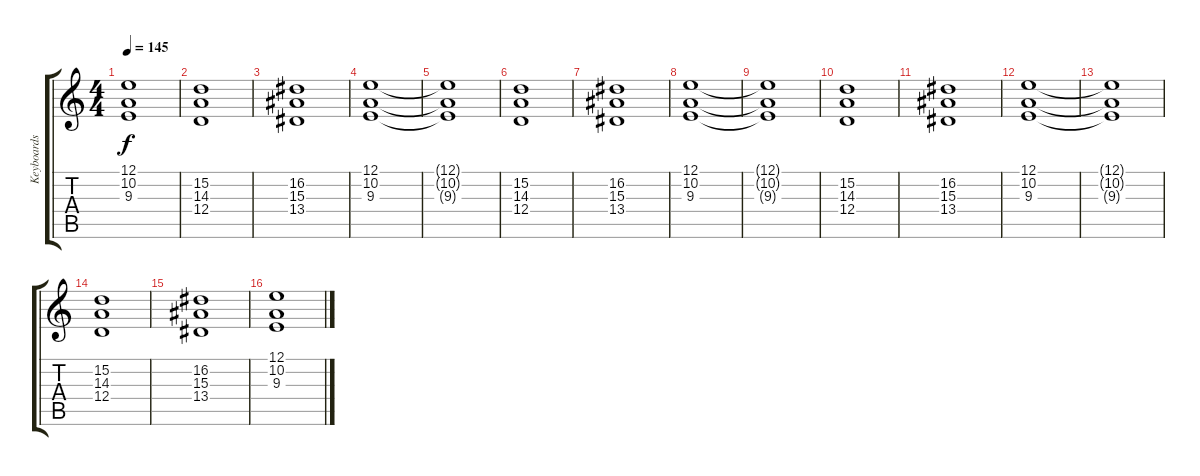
\track ("Keyboards" "Keyboards") {instrument electricpiano1}
\staff {score tabs}
\tuning (E4 B3 G3 D3 A2 D2) {hide}
\ts (4 4)
\tempo 145
\clef g2
\ks c
(12.1{t} 10.2{t} 9.3{t}).1{dy f} |
(15.2 14.3 12.4).1{volume 8 balance 8 instrument choiraahs} |
(16.2 15.3 13.4).1 |
(12.1 10.2 9.3).1 |
(12.1{t} 10.2{t} 9.3{t}).1 |
(15.2 14.3 12.4).1{volume 8 balance 8 instrument choiraahs} |
(16.2 15.3 13.4).1 |
(12.1 10.2 9.3).1 |
(12.1{t} 10.2{t} 9.3{t}).1 |
(15.2 14.3 12.4).1{volume 8 balance 8 instrument choiraahs} |
(16.2 15.3 13.4).1 |
(12.1 10.2 9.3).1 |
(12.1{t} 10.2{t} 9.3{t}).1 |
(15.2 14.3 12.4).1{volume 8 balance 8 instrument choiraahs} |
(16.2 15.3 13.4).1 |
(12.1 10.2 9.3).1{volume 0}
